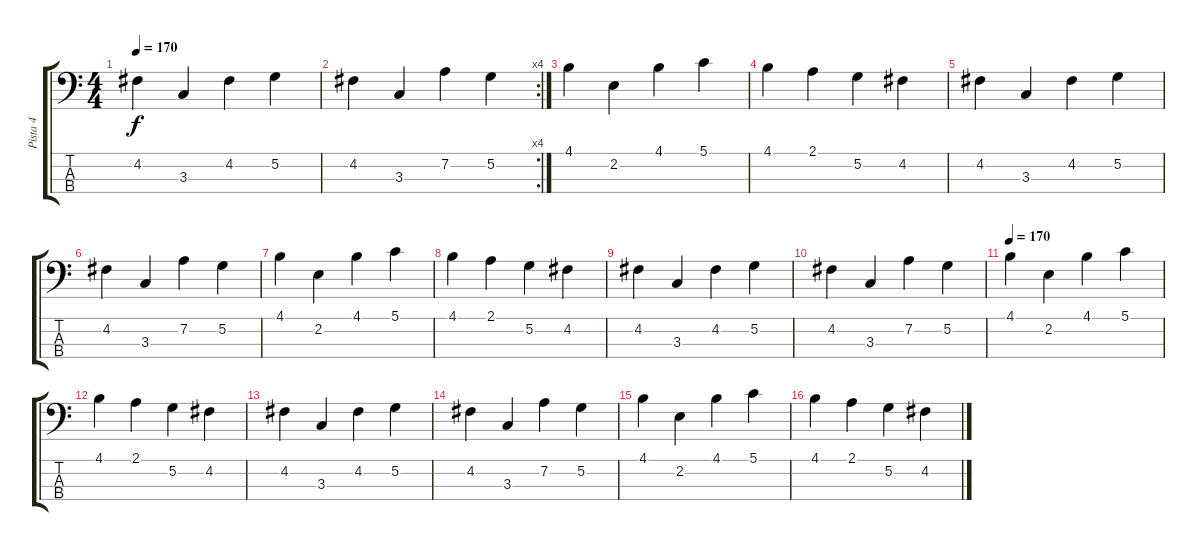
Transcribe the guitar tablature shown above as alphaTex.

\track ("Pista 4" "Pista 4") {instrument electricbassfinger}
\staff {score tabs}
\tuning (G2 D2 A1 E1) {hide}
\ts (4 4)
\tempo 170
\clef f4
\ks c
4.2.4{dy f} 3.3.4 4.2.4 5.2.4 |
\rc 4
4.2.4 3.3.4 7.2.4 5.2.4 |
4.1.4 2.2.4 4.1.4 5.1.4 |
4.1.4 2.1.4 5.2.4 4.2.4 |
4.2.4 3.3.4 4.2.4 5.2.4 |
4.2.4 3.3.4 7.2.4 5.2.4 |
4.1.4 2.2.4 4.1.4 5.1.4 |
4.1.4 2.1.4 5.2.4 4.2.4 |
4.2.4 3.3.4 4.2.4 5.2.4 |
4.2.4 3.3.4 7.2.4 5.2.4 |
\tempo 170
4.1.4 2.2.4 4.1.4 5.1.4 |
4.1.4 2.1.4 5.2.4 4.2.4 |
4.2.4 3.3.4 4.2.4 5.2.4 |
4.2.4 3.3.4 7.2.4 5.2.4 |
4.1.4 2.2.4 4.1.4 5.1.4 |
4.1.4 2.1.4 5.2.4 4.2.4
